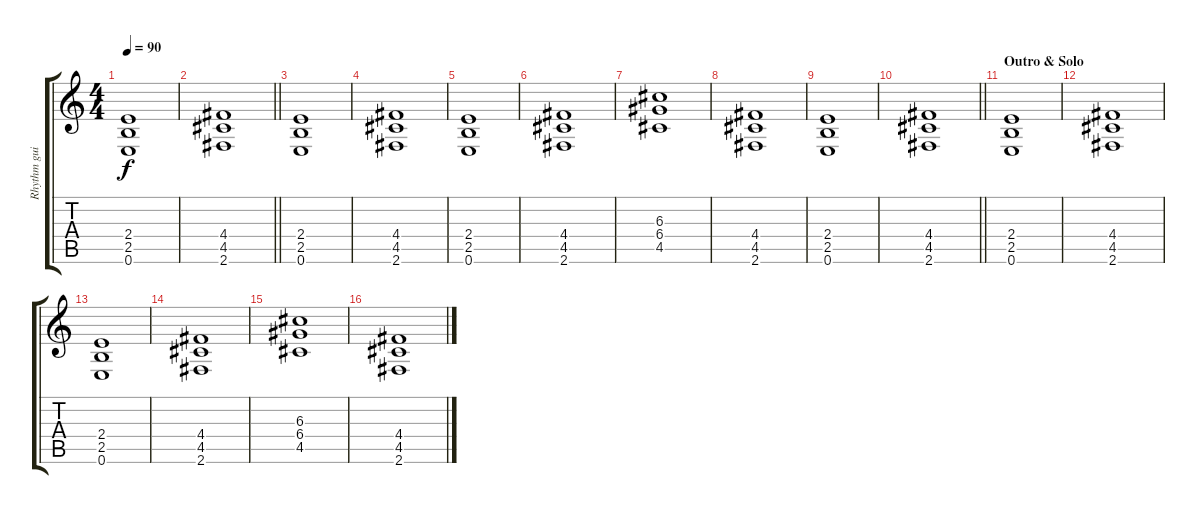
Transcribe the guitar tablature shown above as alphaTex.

\track ("Rhythm guitar" "Rhythm gui") {instrument distortionguitar}
\staff {score tabs}
\tuning (E4 B3 G3 D3 A2 E2) {hide}
\ts (4 4)
\tempo 90
\clef g2
\ks c
(2.4 2.5 0.6).1{dy f} |
\barLineRight lightlight
(4.4 4.5 2.6).1 |
(2.4 2.5 0.6).1 |
(4.4 4.5 2.6).1 |
(2.4 2.5 0.6).1 |
(4.4 4.5 2.6).1 |
(6.3 6.4 4.5).1 |
(4.4 4.5 2.6).1 |
(2.4 2.5 0.6).1 |
\barLineRight lightlight
(4.4 4.5 2.6).1 |
\section ("" "Outro & Solo")
(2.4 2.5 0.6).1 |
(4.4 4.5 2.6).1 |
(2.4 2.5 0.6).1 |
(4.4 4.5 2.6).1 |
(6.3 6.4 4.5).1 |
(4.4 4.5 2.6).1
